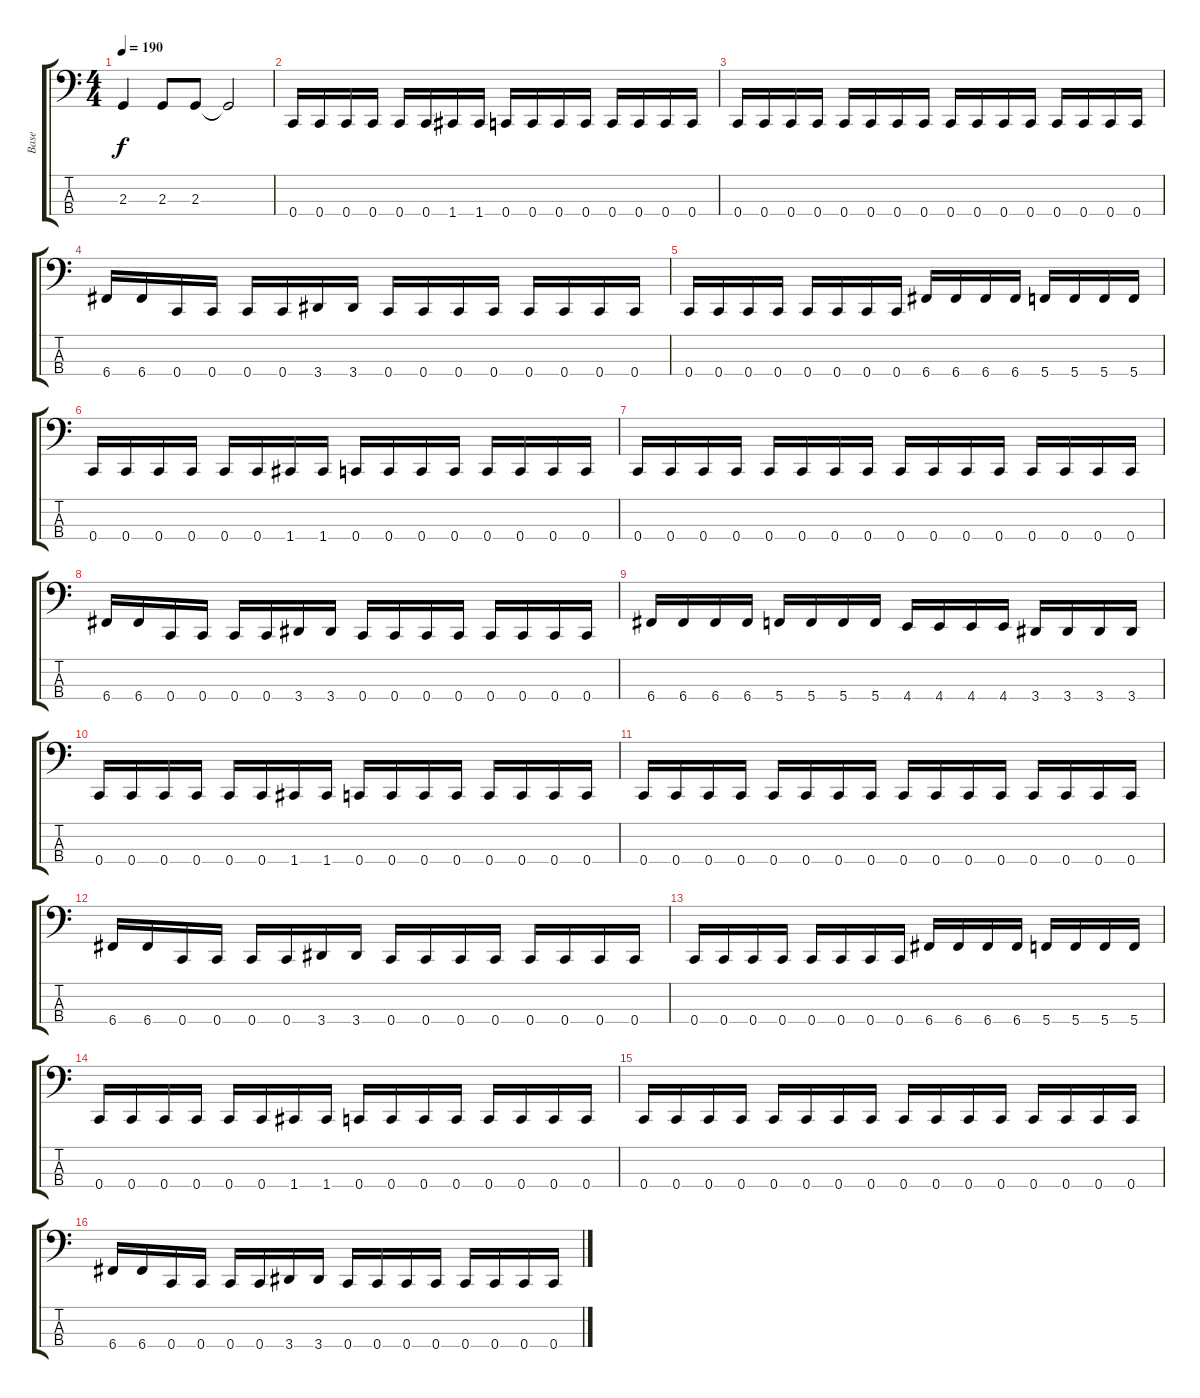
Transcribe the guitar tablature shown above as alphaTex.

\track ("Base" "Base") {instrument electricbassfinger}
\staff {score tabs}
\tuning (Eb2 Bb1 F1 C1) {hide}
\ts (4 4)
\tempo 190
\clef f4
\ks c
2.3.4{dy f} 2.3.8 2.3.8 2.3{t}.2 |
0.4.16 0.4.16 0.4.16 0.4.16 0.4.16 0.4.16 1.4.16 1.4.16 0.4.16 0.4.16 0.4.16 0.4.16 0.4.16 0.4.16 0.4.16 0.4.16 |
0.4.16 0.4.16 0.4.16 0.4.16 0.4.16 0.4.16 0.4.16 0.4.16 0.4.16 0.4.16 0.4.16 0.4.16 0.4.16 0.4.16 0.4.16 0.4.16 |
6.4.16 6.4.16 0.4.16 0.4.16 0.4.16 0.4.16 3.4.16 3.4.16 0.4.16 0.4.16 0.4.16 0.4.16 0.4.16 0.4.16 0.4.16 0.4.16 |
0.4.16 0.4.16 0.4.16 0.4.16 0.4.16 0.4.16 0.4.16 0.4.16 6.4.16 6.4.16 6.4.16 6.4.16 5.4.16 5.4.16 5.4.16 5.4.16 |
0.4.16 0.4.16 0.4.16 0.4.16 0.4.16 0.4.16 1.4.16 1.4.16 0.4.16 0.4.16 0.4.16 0.4.16 0.4.16 0.4.16 0.4.16 0.4.16 |
0.4.16 0.4.16 0.4.16 0.4.16 0.4.16 0.4.16 0.4.16 0.4.16 0.4.16 0.4.16 0.4.16 0.4.16 0.4.16 0.4.16 0.4.16 0.4.16 |
6.4.16 6.4.16 0.4.16 0.4.16 0.4.16 0.4.16 3.4.16 3.4.16 0.4.16 0.4.16 0.4.16 0.4.16 0.4.16 0.4.16 0.4.16 0.4.16 |
6.4.16 6.4.16 6.4.16 6.4.16 5.4.16 5.4.16 5.4.16 5.4.16 4.4.16 4.4.16 4.4.16 4.4.16 3.4.16 3.4.16 3.4.16 3.4.16 |
0.4.16 0.4.16 0.4.16 0.4.16 0.4.16 0.4.16 1.4.16 1.4.16 0.4.16 0.4.16 0.4.16 0.4.16 0.4.16 0.4.16 0.4.16 0.4.16 |
0.4.16 0.4.16 0.4.16 0.4.16 0.4.16 0.4.16 0.4.16 0.4.16 0.4.16 0.4.16 0.4.16 0.4.16 0.4.16 0.4.16 0.4.16 0.4.16 |
6.4.16 6.4.16 0.4.16 0.4.16 0.4.16 0.4.16 3.4.16 3.4.16 0.4.16 0.4.16 0.4.16 0.4.16 0.4.16 0.4.16 0.4.16 0.4.16 |
0.4.16 0.4.16 0.4.16 0.4.16 0.4.16 0.4.16 0.4.16 0.4.16 6.4.16 6.4.16 6.4.16 6.4.16 5.4.16 5.4.16 5.4.16 5.4.16 |
0.4.16 0.4.16 0.4.16 0.4.16 0.4.16 0.4.16 1.4.16 1.4.16 0.4.16 0.4.16 0.4.16 0.4.16 0.4.16 0.4.16 0.4.16 0.4.16 |
0.4.16 0.4.16 0.4.16 0.4.16 0.4.16 0.4.16 0.4.16 0.4.16 0.4.16 0.4.16 0.4.16 0.4.16 0.4.16 0.4.16 0.4.16 0.4.16 |
6.4.16 6.4.16 0.4.16 0.4.16 0.4.16 0.4.16 3.4.16 3.4.16 0.4.16 0.4.16 0.4.16 0.4.16 0.4.16 0.4.16 0.4.16 0.4.16
